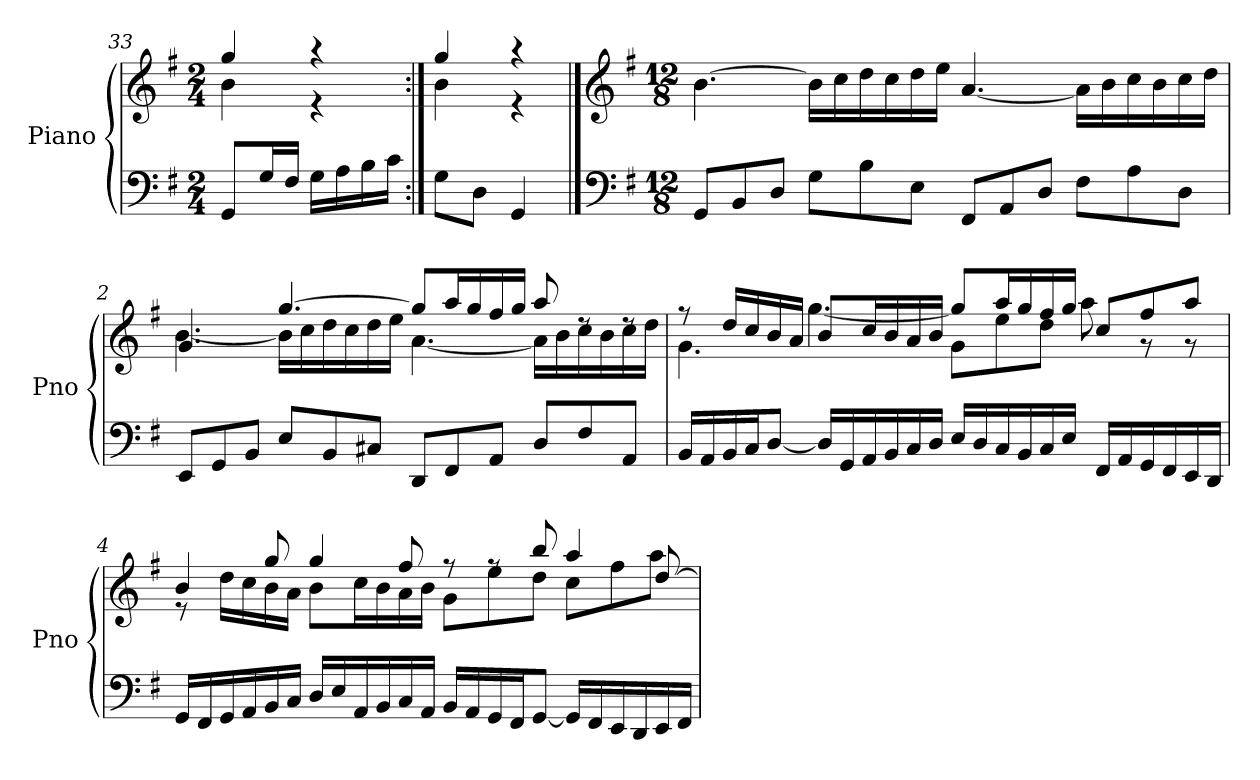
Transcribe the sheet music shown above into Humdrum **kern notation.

**kern	**kern
*part1	*part1
*staff2	*staff1
*I"Piano	*
*I'Pno	*
*clefF4	*clefG2
*k[f#]	*k[f#]
*M2/4	*M2/4
=33	=33
*	*^
8GG/L	4gg/	4b\
16G/L	.	.
16F#/JJ	.	.
16G\LL	4r	4r
16A\	.	.
16B\	.	.
16c\JJ	.	.
=34:|!	=34:|!	=34:|!
8G\L	4gg/	4b\
8D\J	.	.
4GG/	4r	4r
*	*v	*v
!!LO:LB:g=z
==1	==1
*clefF4	*clefG2
*k[f#]	*k[f#]
*M12/8	*M12/8
*	*^
!	!LO:TX:a:t=𝅘𝅥𝅭 = 60	!
*	*v	*v
8GG/L	[4.b\
8BB/	.
8D/J	.
8G\L	16b\LL]
.	16cc\
8B\	16dd\
.	16cc\
8E\J	16dd\
.	16ee\JJ
8FF#/L	[4.a/
8AA/	.
8D/J	.
8F#\L	16a\LL]
.	16b\
8A\	16cc\
.	16b\
8D\J	16cc\
.	16dd\JJ
=2	=2
*	*^
8EE/L	4.g/	[4.b\
8GG/	.	.
8BB/J	.	.
8E/L	[4.gg/	16b\LL]
.	.	16cc\
8BB/	.	16dd\
.	.	16cc\
8C#X/J	.	16dd\
.	.	16ee\JJ
8DD/L	8gg/L]	[4.a\
8FF#/	16aa/L	.
.	16gg/	.
8AA/J	16ff#/	.
.	16gg/JJ	.
8D/L	8aa/	16a\LL]
.	.	16b\
8F#/	8rdd	16cc\
.	.	16b\
8AA/J	8rdd	16cc\
.	.	16dd\JJ
!!LO:LB:g=z	!!
=3	=3	=3
16BB/LL	8r	4.g\
16AA/	.	.
16BB/	16dd/LL	.
16C/J	16cc/	.
[8D/J	16b/	.
.	16a/JJ	.
16D/LL]	8b/L	[4.gg\
16GG/	.	.
16AA/	16cc/L	.
16BB/	16b/	.
16C/	16a/	.
16D/JJ	16b/JJ	.
16E/LL	8g\L	8gg/L]
16D/	.	.
16C/	8ee\	16aa/L
16BB/	.	16gg/
16C/	8dd\J	16ff#/
16E/JJ	.	16gg/JJ
16FF#/LL	8cc/L	8aa\
16AA/	.	.
16GG/	8ff#/	8rg
16FF#/	.	.
16EE/	8aa/J	8rg
16DD/JJ	.	.
=4	=4	=4
16GG/LL	4b/	8r
16FF#/	.	.
16GG/	.	16dd\LL
16AA/	.	16cc\
16BB/	8gg/	16b\
16C/JJ	.	16a\JJ
16D/LL	4gg/	8b\L
16E/	.	.
16AA/	.	16cc\L
16BB/	.	16b\
16C/	8ff#/	16a\
16AA/JJ	.	16b\JJ
16BB/LL	8rff	8g\L
16AA/	.	.
16GG/	8rff	8ee\
16FF#/J	.	.
[8GG/J	8bb/	8dd\J
16GG/LL]	4aa/	8cc\L
16FF#/	.	.
16EE/	.	8ff#\
16DD/	.	.
16EE/	[8dd/	8aa\J
16FF#/JJ	.	.
*	*v	*v
=	=
*-	*-
